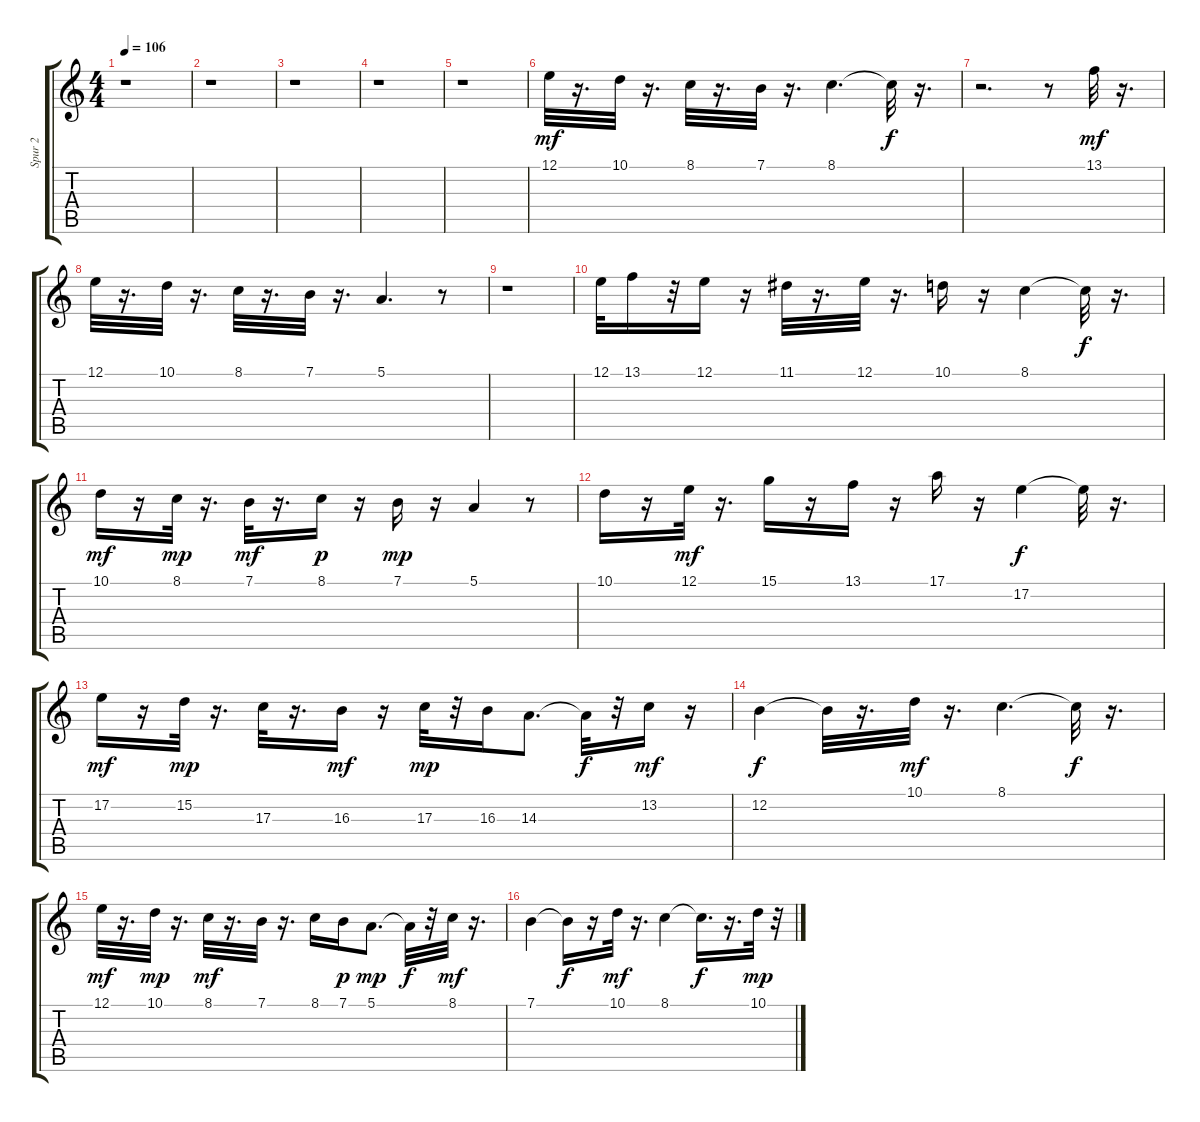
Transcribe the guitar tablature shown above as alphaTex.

\track ("Spur 2" "Spur 2") {instrument bassoon}
\staff {score tabs}
\tuning (E4 B3 G3 D3 A2 E2) {hide}
\ts (4 4)
\tempo 106
\clef g2
\ks c
r.1{dy f} |
r.1 |
r.1 |
r.1 |
r.1 |
12.1.32{dy mf instrument bassoon} r.16{d} 10.1.32 r.16{d} 8.1.32 r.16{d} 7.1.32 r.16{d} 8.1.4{d} 8.1{t}.32{dy f} r.16{d} |
r.2{d} r.8 13.1.32{dy mf} r.16{d} |
12.1.32 r.16{d} 10.1.32 r.16{d} 8.1.32 r.16{d} 7.1.32 r.16{d} 5.1.4{d} r.8 |
r.1 |
12.1.32{instrument bassoon} 13.1.16 r.32 12.1.16 r.16 11.1.32 r.16{d} 12.1.32 r.16{d} 10.1.16 r.16 8.1.4 8.1{t}.32{dy f} r.16{d} |
10.1.16{dy mf instrument bassoon} r.16 8.1.32{dy mp} r.16{d} 7.1.32{dy mf} r.16{d} 8.1.16{dy p} r.16 7.1.16{dy mp} r.16 5.1.4 r.8 |
10.1.16{instrument bassoon} r.16 12.1.32{dy mf} r.16{d} 15.1.16 r.16 13.1.16 r.16 17.1.16 r.16 17.2.4{dy f} 17.2{t}.32 r.16{d} |
17.2.16{dy mf} r.16 15.2.32{dy mp} r.16{d} 17.3.32 r.16{d} 16.3.16{dy mf} r.16 17.3.32{dy mp} r.32 16.3.16 14.3.8{d} 14.3{t}.32{dy f} r.32 13.2.16{dy mf} r.16 |
12.2.4{dy f} 12.2{t}.32 r.16{d} 10.1.32{dy mf} r.16{d} 8.1.4{d} 8.1{t}.32{dy f} r.16{d} |
12.1.32{dy mf} r.16{d} 10.1.32{dy mp} r.16{d} 8.1.32{dy mf} r.16{d} 7.1.32 r.16{d} 8.1.16 7.1.16{dy p} 5.1.8{d dy mp} 5.1{t}.32{dy f} r.32 8.1.32{dy mf} r.16{d} |
7.1.4 7.1{t}.16{dy f} r.16 10.1.32{dy mf} r.16{d} 8.1.4 8.1{t}.16{d dy f} r.16{d} 10.1.32{dy mp} r.32
